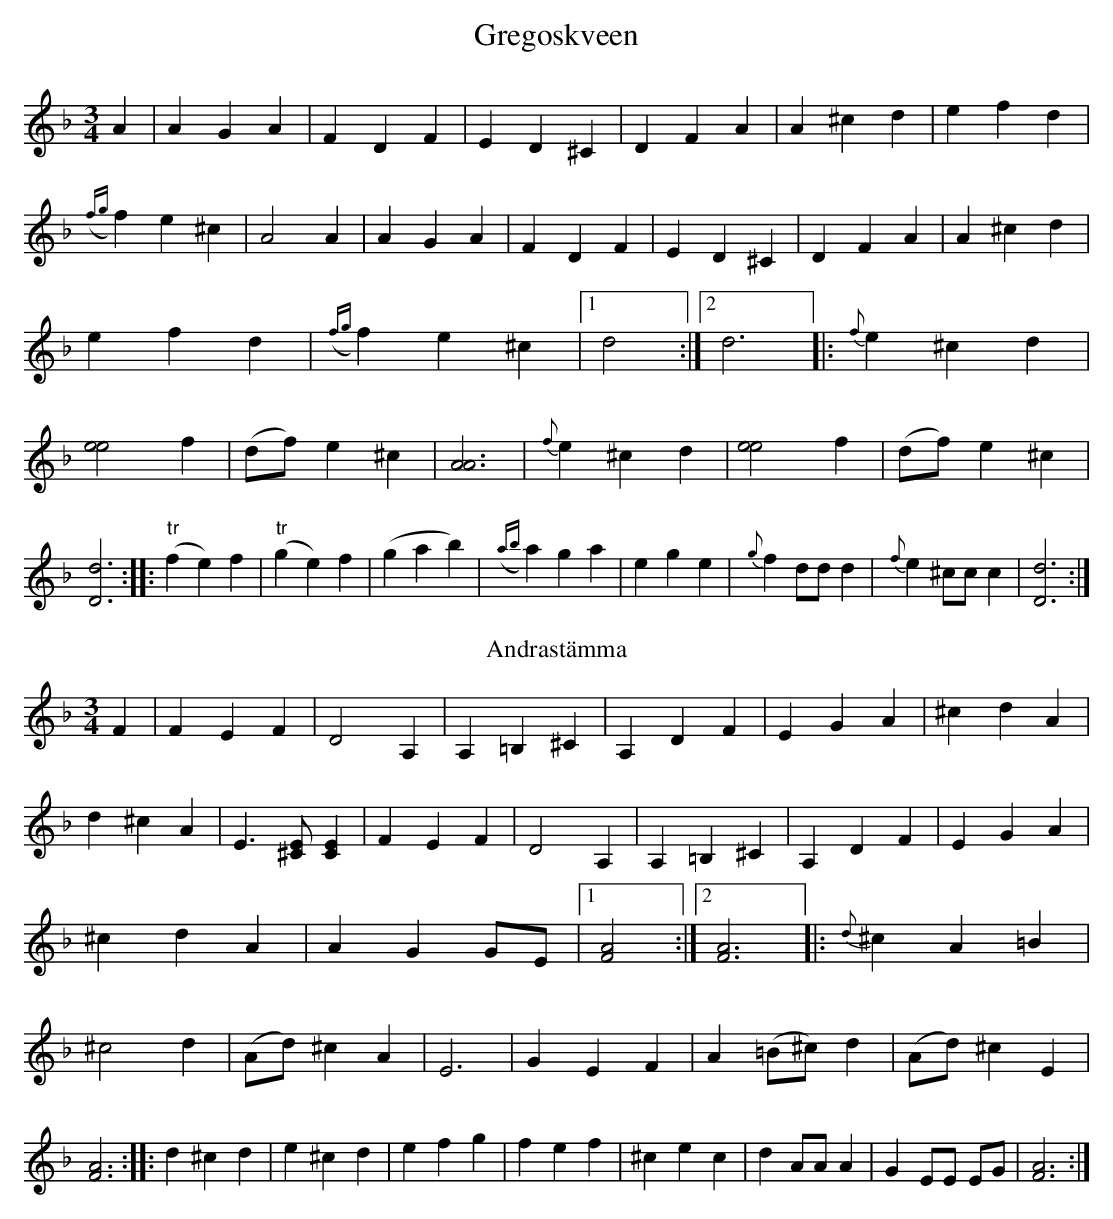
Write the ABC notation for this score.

X:1
T:Gregoskveen
M:3/4
L:1/4
K:Dm
A|AGA|FDF|ED^C|DFA|A^cd|efd|({fg}f)e^c|A2A|\
AGA|FDF|ED^C|DFA|A^cd|efd|({fg}f)e^c|[1d2:|[2d3|:\
{f}e^cd|[e2e2]f|(d/f/)e^c|[A3A3]|{f}e^cd|[e2e2]f|(d/f/)e^c|[D3d3]::\
"tr"(fe)f|"tr"(ge)f|(gab)|({ab}a)ga|ege|{g}fd/d/d|{f}e^c/c/c|[D3d3]:|
T:Andrastämma
M:3/4
F|FEF|D2A,|A,=B,^C|A,DF|EGA|^cdA|d^cA|E3/2[^C/E/] [CE]|\
FEF|D2A,|A,=B,^C|A,DF|EGA|^cdA|AGG/E/|[1[F2A2]:|[2[F3A3]|:\
{d}^cA=B|^c2d|(A/d/)^cA|E3|GEF|A(=B/^c/)d|(A/d/)^cE|[F3A3]::\
d^cd|e^cd|efg|fef|^cec|dA/A/A|GE/E/ E/G/|[F3A3]:|
